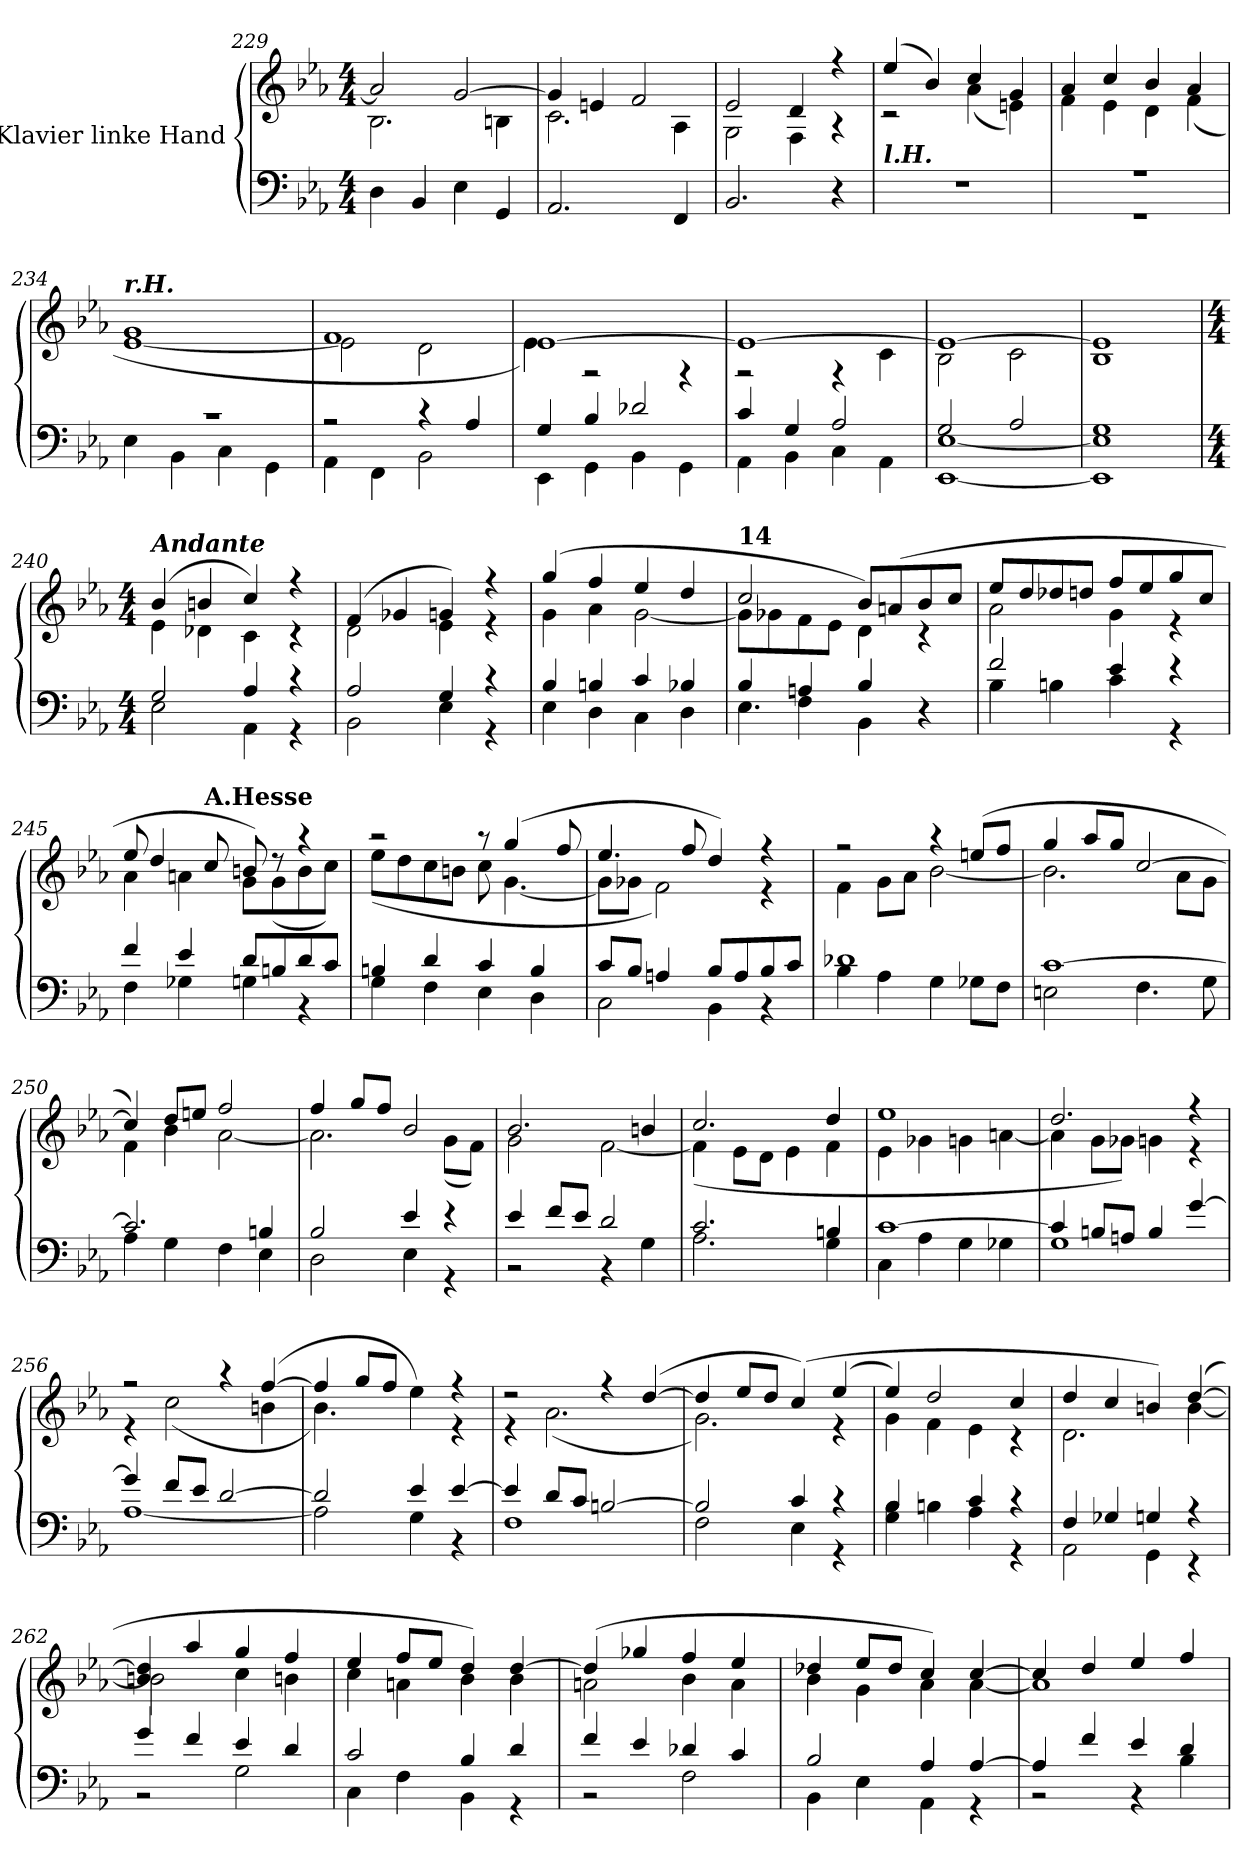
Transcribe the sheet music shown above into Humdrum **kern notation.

**kern	**kern
*part1	*part1
*staff2	*staff1
*I"Klavier linke Hand	*
*clefF4	*clefG2
*k[b-e-a-]	*k[b-e-a-]
*M4/4	*M4/4
=229	=229
*	*^
4D\	2a-/]	2.B-\
4BB-/	.	.
4E-\	[2g/	.
4GG/	.	4Bn\
=230	=230	=230
2.AA-/	4g/]	2.c\
.	4en/	.
.	2f/	.
4FF/	.	4A-\
=231	=231	=231
2.BB-/	2e-/	2G\
.	4d/	4F\
4r	4r	4r
!!LO:PB:g=z	!!
=232	=232	=232
!LO:TX:a:Bi:t=l.H.	!	!
1r	(4ee-/	2r
.	4b-/)	.
.	4cc/	(4a-\
.	4g/	4en\)
!!LO:LB:g=z	!!
=233	=233	=233
*^	*	*
1r	1r	4a-/	4f\
.	.	4cc/	4e-\
.	.	4b-/	4d\
.	.	4a-/	(4f\
=234	=234	=234	=234
!	!	!LO:TX:a:Bi:t=r.H.	!
1r	4E-\	1g	[1e-
.	4BB-\	.	.
.	4C\	.	.
.	4GG\	.	.
=235	=235	=235	=235
2r	4AA-\	1f	2e-\]
.	4FF\	.	.
4r	2BB-\	.	2d\
4A-/	.	.	.
=236	=236	=236	=236
4G/	4EE-\	[1e-	4e-\)
4B-/	4GG\	.	2r
2d-X/	4BB-\	.	.
.	4GG\	.	4r
=237	=237	=237	=237
4c/	4AA-\	1e-_	2r
4G/	4BB-\	.	.
2A-/	4C\	.	4r
.	4AA-\	.	4c\
=238	=238	=238	=238
2G/	[1EE- [1E-	1e-_	2B-\
2A-/	.	.	2c\
!!LO:LB:g=z	!!
=239	=239	=239	=239
1G	1EE-] 1E-]	1e-]	1B-
!!LO:LB:g=z	!!
=240	=240	=240	=240
*M4/4	*	*M4/4	*
!	!	!LO:TX:a:Bi:t=Andante	!
2G/	2E-\	(4b-/	4e-\
.	.	4bn/	4d-X\
4A-/	4AA-\	4cc/)	4c\
4r	4r	4r	4r
=241	=241	=241	=241
2A-/	2BB-\	(4f/	2d\
.	.	4g-X/	.
4G/	4E-\	4gn/)	4e-\
4r	4r	4r	4r
=242	=242	=242	=242
4B-/	4E-\	(4gg/	4g\
4Bn/	4D\	4ff/	4a-\
4c/	4C\	4ee-/	[2g\
4B-X/	4D\	4dd/	.
=243	=243	=243	=243
*^	*^	*	*
!	!	!	!	!LO:TX:a:B:t=14	!
2ryy	4.E-\	4ryy	4B-/	2cc/	8g\L]
.	.	.	.	.	8g-X\
.	.	4An/	4F\	.	8f\
.	8ryy	.	.	.	8e-\J
4B-/	4BB-\	2ryy	4ryy	8b-/L)	4d\
.	.	.	.	(8an/	.
4ryy	4ryy	.	4r	8b-/	4r
.	.	.	.	8cc/J	.
*	*v	*v	*v	*	*
!!LO:LB:g=z	!!
=244	=244	=244	=244
2f/	4B-\	8ee-/L	2a-\
.	.	8dd/	.
.	4Bn\	8dd-X/	.
.	.	8ddn/J	.
4e-/	4c\	8ff/L	4g\
.	.	8ee-/	.
4r	4r	8gg/	4r
.	.	8cc/J	.
=245	=245	=245	=245
4f/	4F\	8ee-/	4a-\
.	.	4dd/	.
4e-/	4G-X\	.	4an\
!	!	!LO:TX:a:B:t=A.Hesse	!
.	.	8cc/	.
8d/L	4Gn\	8bn/)	8g\L
8Bn/	.	8r	(8g\
8d/	4r	4r	8b\
8c/J	.	.	8cc\J)
!!LO:LB:g=z	!!
=246	=246	=246	=246
4Bn/	4G\	2r	(8ee-\L
.	.	.	8dd\
4d/	4F\	.	8cc\
.	.	.	8bn\J
4c/	4E-\	8r	8cc\
.	.	(4gg/	[4.g\
4B/	4D\	.	.
.	.	8ff/	.
=247	=247	=247	=247
8c/L	2C\	4.ee-/	8g\L]
8B-/J	.	.	8g-X\J
4An/	.	.	2f\)
.	.	8ff/	.
8B-/L	4BB-\	4dd/)	.
8A/	.	.	.
8B-/	4r	4r	4r
8c/J	.	.	.
=248	=248	=248	=248
1d-X	4B-\	2r	4f\
.	4A-\	.	8g\L
.	.	.	8a-\J
.	4G\	4r	[2b-\
.	8G-X\L	(8een/L	.
.	8F\J	8ff/J	.
=249	=249	=249	=249
[1c	2En\	4gg/	2.b-\]
.	.	8aa-/L	.
.	.	8gg/J	.
.	4.F\	[2cc/	.
.	.	.	8a-\L
.	8G\	.	8g\J
!!LO:PB:g=z	!!
=250	=250	=250	=250
2.c/]	4A-\	4cc/])	4f\
.	4G\	8dd/L	4b-\
.	.	8een/J	.
.	4F\	2ff/	[2a-\
4Bn/	4E-\	.	.
=251	=251	=251	=251
2B-/	2D\	4ff/	2.a-\]
.	.	8gg/L	.
.	.	8ff/J	.
4e-/	4E-\	2b-/	.
4r	4r	.	(8g\L
.	.	.	8f\J)
!!LO:PB:g=z	!!
=252	=252	=252	=252
4e-/	2r	2.b-/	2g\
8f/L	.	.	.
8e-/J	.	.	.
2d/	4r	.	[2f\
.	4G\	4bn/	.
=253	=253	=253	=253
2.c/	2.A-\	2.cc/	(4f\]
.	.	.	8e-\L
.	.	.	8d\J
.	.	.	4e-\
4Bn/	4G\	4dd/	4f\
=254	=254	=254	=254
[1c	4C\	1ee-	4e-\
.	4A-\	.	4g-X\
.	4G\	.	4gn\
.	4G-X\	.	[4an\
=255	=255	=255	=255
4c/]	1G	2.dd/	4a\]
8Bn/L	.	.	8g\L
8An/J	.	.	8g-X\J)
4B/	.	.	4gn\
[4g/	.	4r	4r
=256	=256	=256	=256
4g/]	[1A-	2r	4r
8f/L	.	.	(2cc\
8e-/J	.	.	.
[2d/	.	4r	.
.	.	([4ff/	4bn\
!!LO:LB:g=z	!!
=257	=257	=257	=257
2d/]	2A-\]	4ff/]	4.b-\)
.	.	8gg/L	.
.	.	8ff/J	4.ryy
4e-/	4G\	4ee-\)	.
[4e-/	4r	4r	4r
!!LO:LB:g=z	!!
=258	=258	=258	=258
4e-/]	1F	2r	4r
8d/L	.	.	(2.a-\
8c/J	.	.	.
[2Bn/	.	4r	.
.	.	([4dd/	.
=259	=259	=259	=259
2B/]	2F\	4dd/]	2.g\)
.	.	8ee-/L	.
.	.	8dd/J	.
4c/	4E-\	(4cc/)	.
4r	4r	(4ee-/	4r
=260	=260	=260	=260
4B-/	4G\ 4B-\	4ee-/)	4g\
4Bn\	4ryy	2dd/	4f\
4c/	4A-\	.	4e-\
4r	4r	4cc/	4r
=261	=261	=261	=261
4F/	2AA-\	4dd/	2.d\
4G-X/	.	4cc/	.
4Gn/	4GG\	4bn/)	.
4r	4r	([4dd/	[4b\
=262	=262	=262	=262
4g/	2r	4bn/ 4dd/]	2b\]
4f/	.	4aa-/	.
4e-/	2G\	4gg/	4cc\
4d/	.	4ff/	4b\
!!LO:LB:g=z	!!
=263	=263	=263	=263
2c/	4C\	4ee-/	4cc\
.	4F\	8ff/L	4an\
.	.	8ee-/J	.
4B-/	4BB-\	4dd/)	4b-\
4d/	4r	[4dd/	4b-\
!!LO:LB:g=z	!!
=264	=264	=264	=264
4f/	2r	(4dd/]	2an\
4e-/	.	4gg-X/	.
4d-X/	2F\	4ff/	4b-\
4c/	.	4ee-/	4a\
=265	=265	=265	=265
2B-/	4BB-\	4dd-X/	4b-\
.	4E-\	8ee-/L	4g\
.	.	8dd-/J	.
4A-/	4AA-\	4cc/)	4a-\
[4A-/	4r	[4cc/	[4a-\
=266	=266	=266	=266
4A-/]	2r	4cc/]	1a-]
4f/	.	4dd/	.
4e-/	4r	4ee-/	.
4d/	4B-\	4ff/	.
*v	*v	*	*
*	*v	*v
=	=
*-	*-
